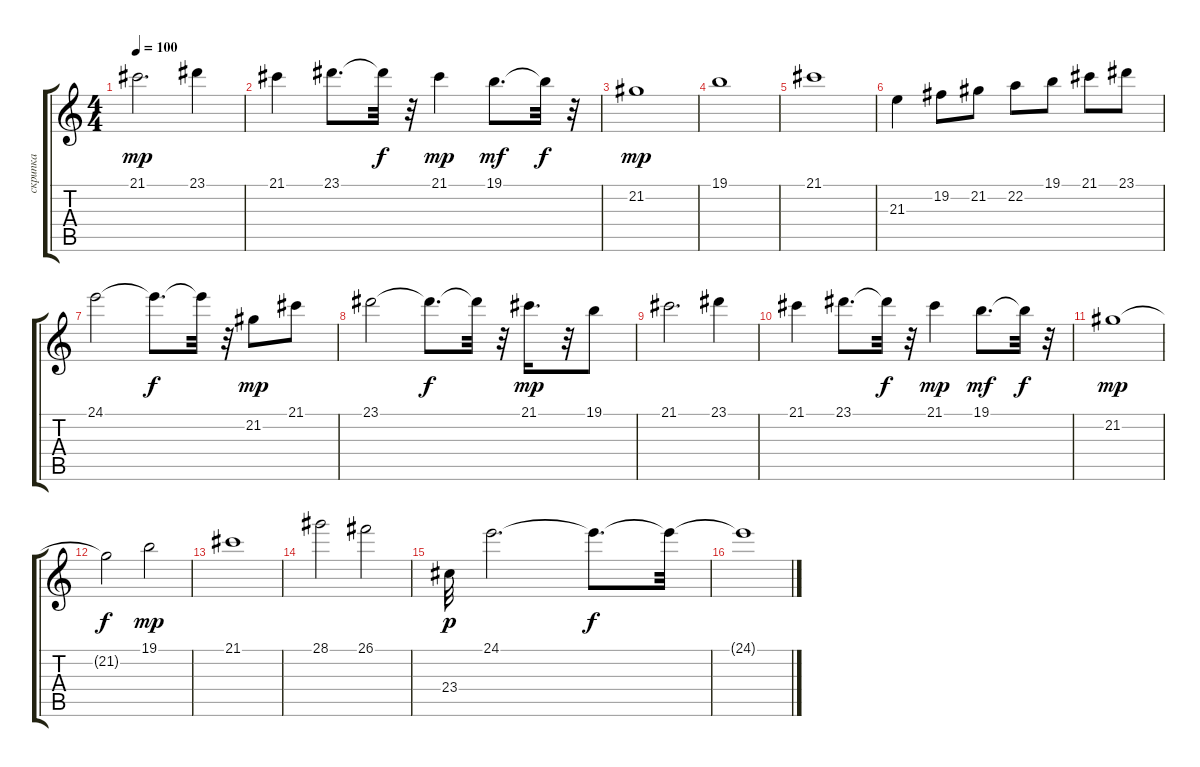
\track ("скрипка" "скрипка") {instrument tremolostrings}
\staff {score tabs}
\tuning (E4 B3 G3 D3 A2 E2) {hide}
\ts (4 4)
\tempo 100
\clef g2
\ks c
21.1.2{d dy mp} 23.1.4 |
21.1.4 23.1.8{d} 23.1{t}.32{dy f} r.32 21.1.4{dy mp} 19.1.8{d dy mf} 19.1{t}.32{dy f} r.32 |
21.2.1{dy mp} |
19.1.1 |
21.1.1 |
21.3.4 19.2.8 21.2.8 22.2.8 19.1.8 21.1.8 23.1.8 |
24.1.2 24.1{t}.8{d dy f} 24.1{t}.32 r.32 21.2.8{dy mp} 21.1.8 |
23.1.2 23.1{t}.8{d dy f} 23.1{t}.32 r.32 21.1.16{d dy mp} r.32 19.1.8 |
21.1.2{d} 23.1.4 |
21.1.4 23.1.8{d} 23.1{t}.32{dy f} r.32 21.1.4{dy mp} 19.1.8{d dy mf} 19.1{t}.32{dy f} r.32 |
21.2.1{dy mp} |
21.2{t}.2{dy f} 19.1.2{dy mp} |
21.1.1 |
28.1.2 26.1.2 |
23.4.32{dy p} 24.1.2{d} 24.1{t}.8{d dy f} 24.1{t}.32 |
24.1{t}.1
